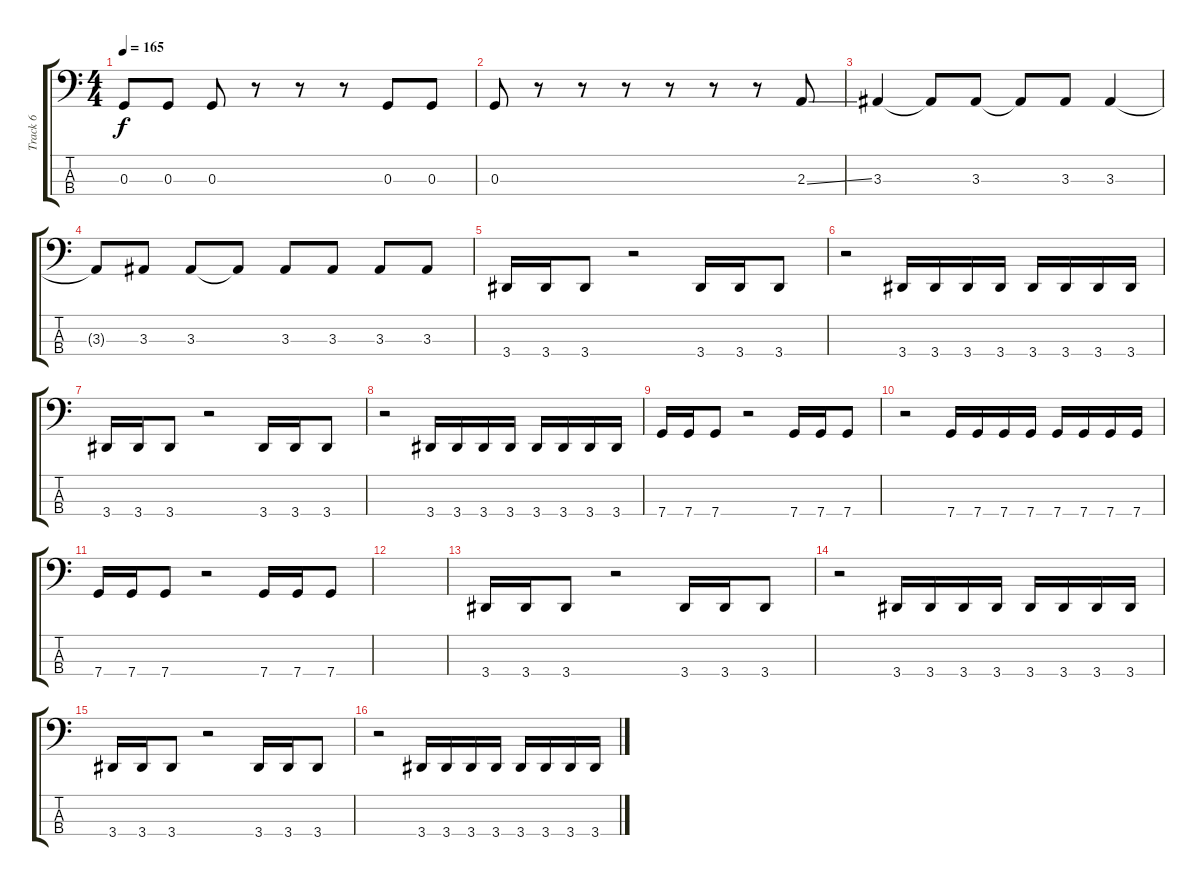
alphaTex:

\track ("Track 6" "Track 6") {instrument electricbasspick}
\staff {score tabs}
\tuning (F2 C2 G1 C1) {hide}
\ts (4 4)
\tempo 165
\clef f4
\ks c
0.3.8{dy f} 0.3.8 0.3.8 r.8 r.8 r.8 0.3.8 0.3.8 |
0.3.8 r.8 r.8 r.8 r.8 r.8 r.8 2.3{ss}.8 |
3.3.4 3.3{t}.8 3.3.8 3.3{t}.8 3.3.8 3.3.4 |
3.3{t}.8 3.3.8 3.3.8 3.3{t}.8 3.3.8 3.3.8 3.3.8 3.3.8 |
3.4.16 3.4.16 3.4.8 r.2 3.4.16 3.4.16 3.4.8 |
r.2 3.4.16 3.4.16 3.4.16 3.4.16 3.4.16 3.4.16 3.4.16 3.4.16 |
3.4.16 3.4.16 3.4.8 r.2 3.4.16 3.4.16 3.4.8 |
r.2 3.4.16 3.4.16 3.4.16 3.4.16 3.4.16 3.4.16 3.4.16 3.4.16 |
7.4.16 7.4.16 7.4.8 r.2 7.4.16 7.4.16 7.4.8 |
r.2 7.4.16 7.4.16 7.4.16 7.4.16 7.4.16 7.4.16 7.4.16 7.4.16 |
7.4.16 7.4.16 7.4.8 r.2 7.4.16 7.4.16 7.4.8 |
|
3.4.16 3.4.16 3.4.8 r.2 3.4.16 3.4.16 3.4.8 |
r.2 3.4.16 3.4.16 3.4.16 3.4.16 3.4.16 3.4.16 3.4.16 3.4.16 |
3.4.16 3.4.16 3.4.8 r.2 3.4.16 3.4.16 3.4.8 |
r.2 3.4.16 3.4.16 3.4.16 3.4.16 3.4.16 3.4.16 3.4.16 3.4.16
